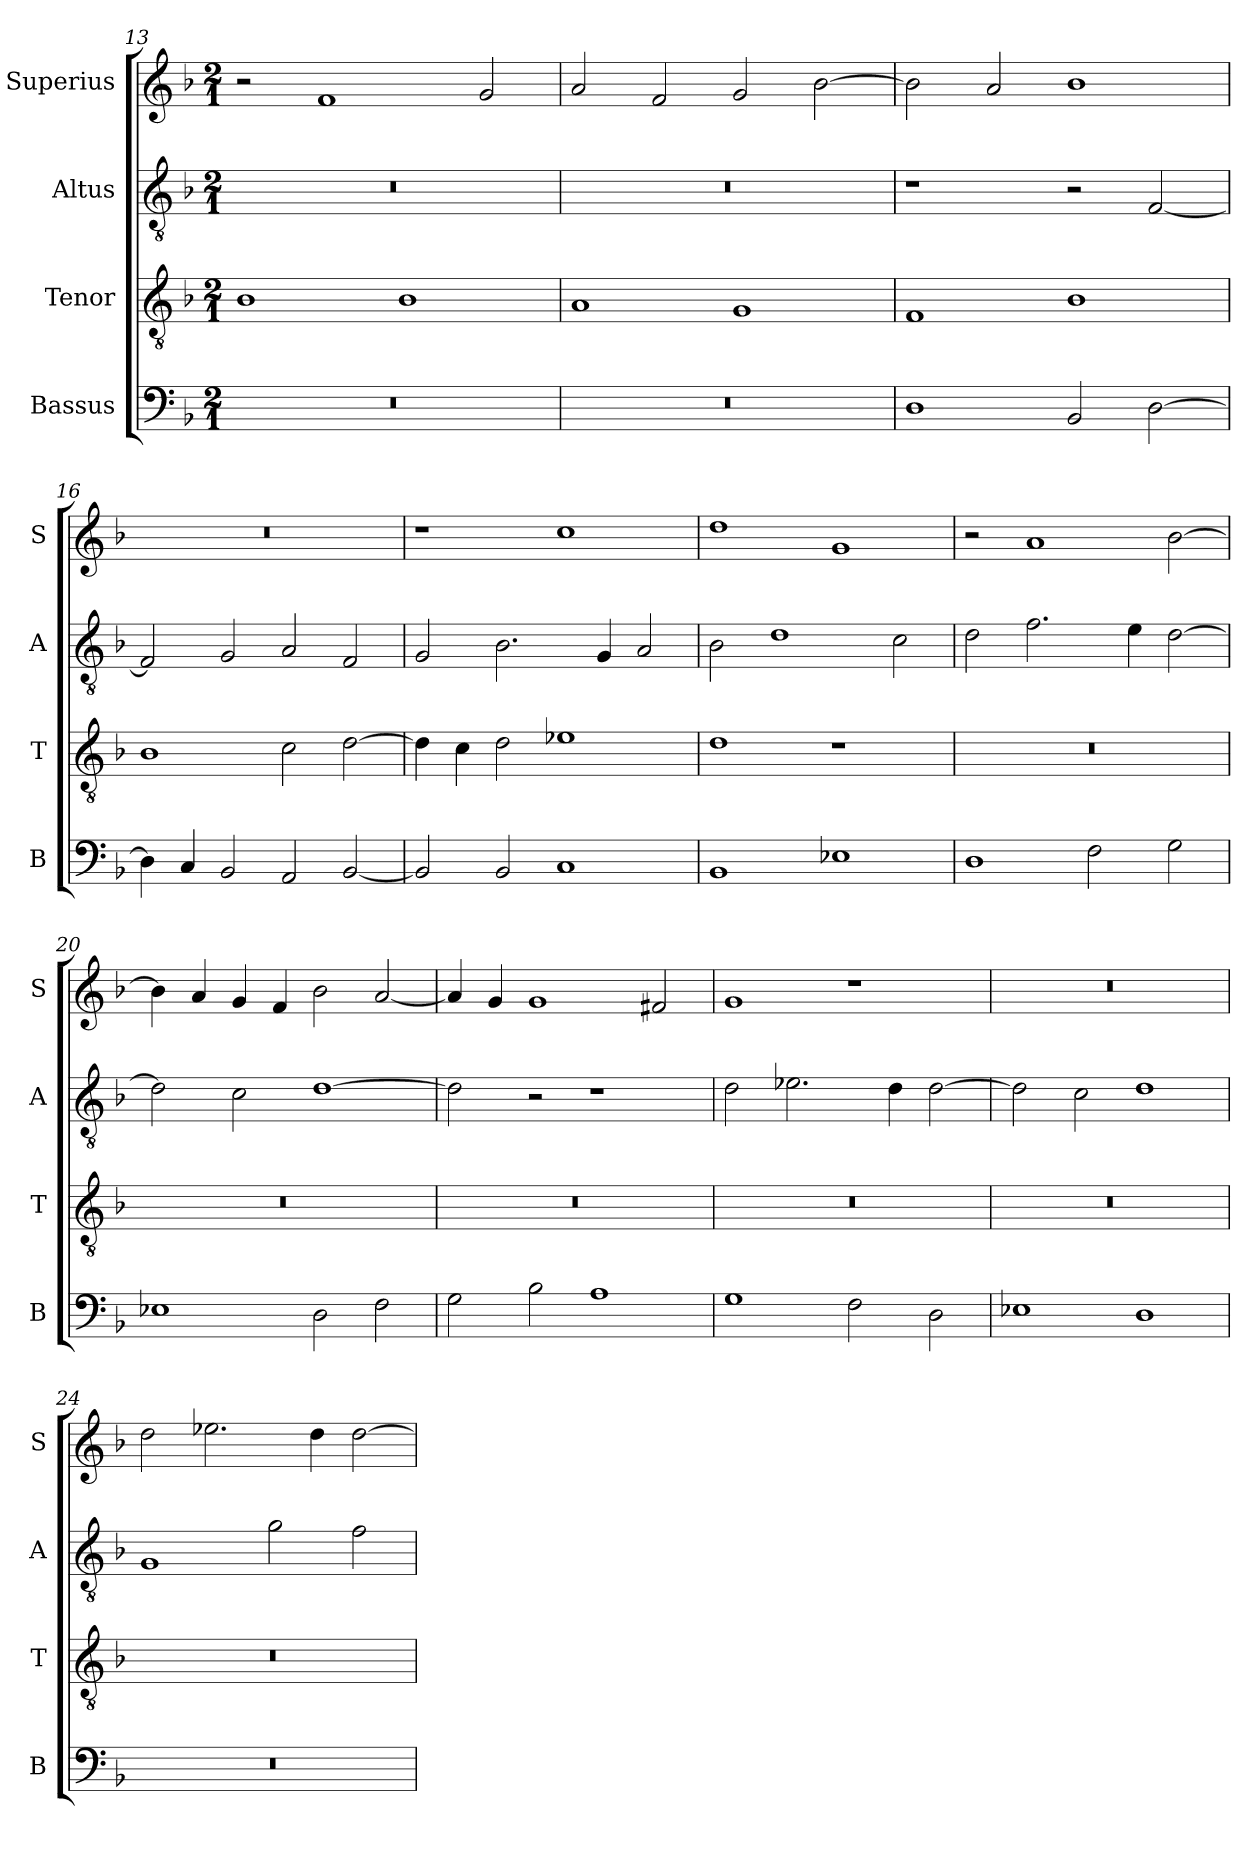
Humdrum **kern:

**kern	**kern	**kern	**kern
*part4	*part3	*part2	*part1
*staff4	*staff3	*staff2	*staff1
*I"Bassus	*I"Tenor	*I"Altus	*I"Superius
*I'B	*I'T	*I'A	*I'S
*clefF4	*clefGv2	*clefGv2	*clefG2
*k[b-]	*k[b-]	*k[b-]	*k[b-]
*M2/1	*M2/1	*M2/1	*M2/1
=13	=13	=13	=13
0r	1B-	0r	2r
.	.	.	1f
.	1B-	.	.
.	.	.	2g/
=14	=14	=14	=14
0r	1A	0r	2a/
.	.	.	2f/
.	1G	.	2g/
.	.	.	[2b-\
=15	=15	=15	=15
1D	1F	1r	2b-\]
.	.	.	2a/
2BB-/	1B-	2r	1b-
[2D\	.	[2F/	.
=16	=16	=16	=16
4D\]	1B-	2F/]	0r
4C/	.	.	.
2BB-/	.	2G/	.
2AA/	2c\	2A/	.
[2BB-/	[2d\	2F/	.
=17	=17	=17	=17
2BB-/]	4d\]	2G/	1r
.	4c\	.	.
2BB-/	2d\	2.B-\	.
1C	1e-X	.	1cc
.	.	4G/	.
.	.	2A/	.
=18	=18	=18	=18
1BB-	1d	2B-\	1dd
.	.	1d	.
1E-X	1r	.	1g
.	.	2c\	.
=19	=19	=19	=19
1D	0r	2d\	2r
.	.	2.f\	1a
2F\	.	.	.
.	.	4e\	.
2G\	.	[2d\	[2b-\
=20	=20	=20	=20
1E-X	0r	2d\]	4b-\]
.	.	.	4a/
.	.	2c\	4g/
.	.	.	4f/
2D\	.	[1d	2b-\
2F\	.	.	[2a/
=21	=21	=21	=21
2G\	0r	2d\]	4a/]
.	.	.	4g/
2B-\	.	2r	1g
1A	.	1r	.
.	.	.	2f#X/
=22	=22	=22	=22
1G	0r	2d\	1g
.	.	2.e-X\	.
2F\	.	.	1r
.	.	4d\	.
2D\	.	[2d\	.
=23	=23	=23	=23
1E-X	0r	2d\]	0r
.	.	2c\	.
1D	.	1d	.
=24	=24	=24	=24
0r	0r	1G	2dd\
.	.	.	2.ee-X\
.	.	2g\	.
.	.	.	4dd\
.	.	2f\	[2dd\
=	=	=	=
*-	*-	*-	*-
